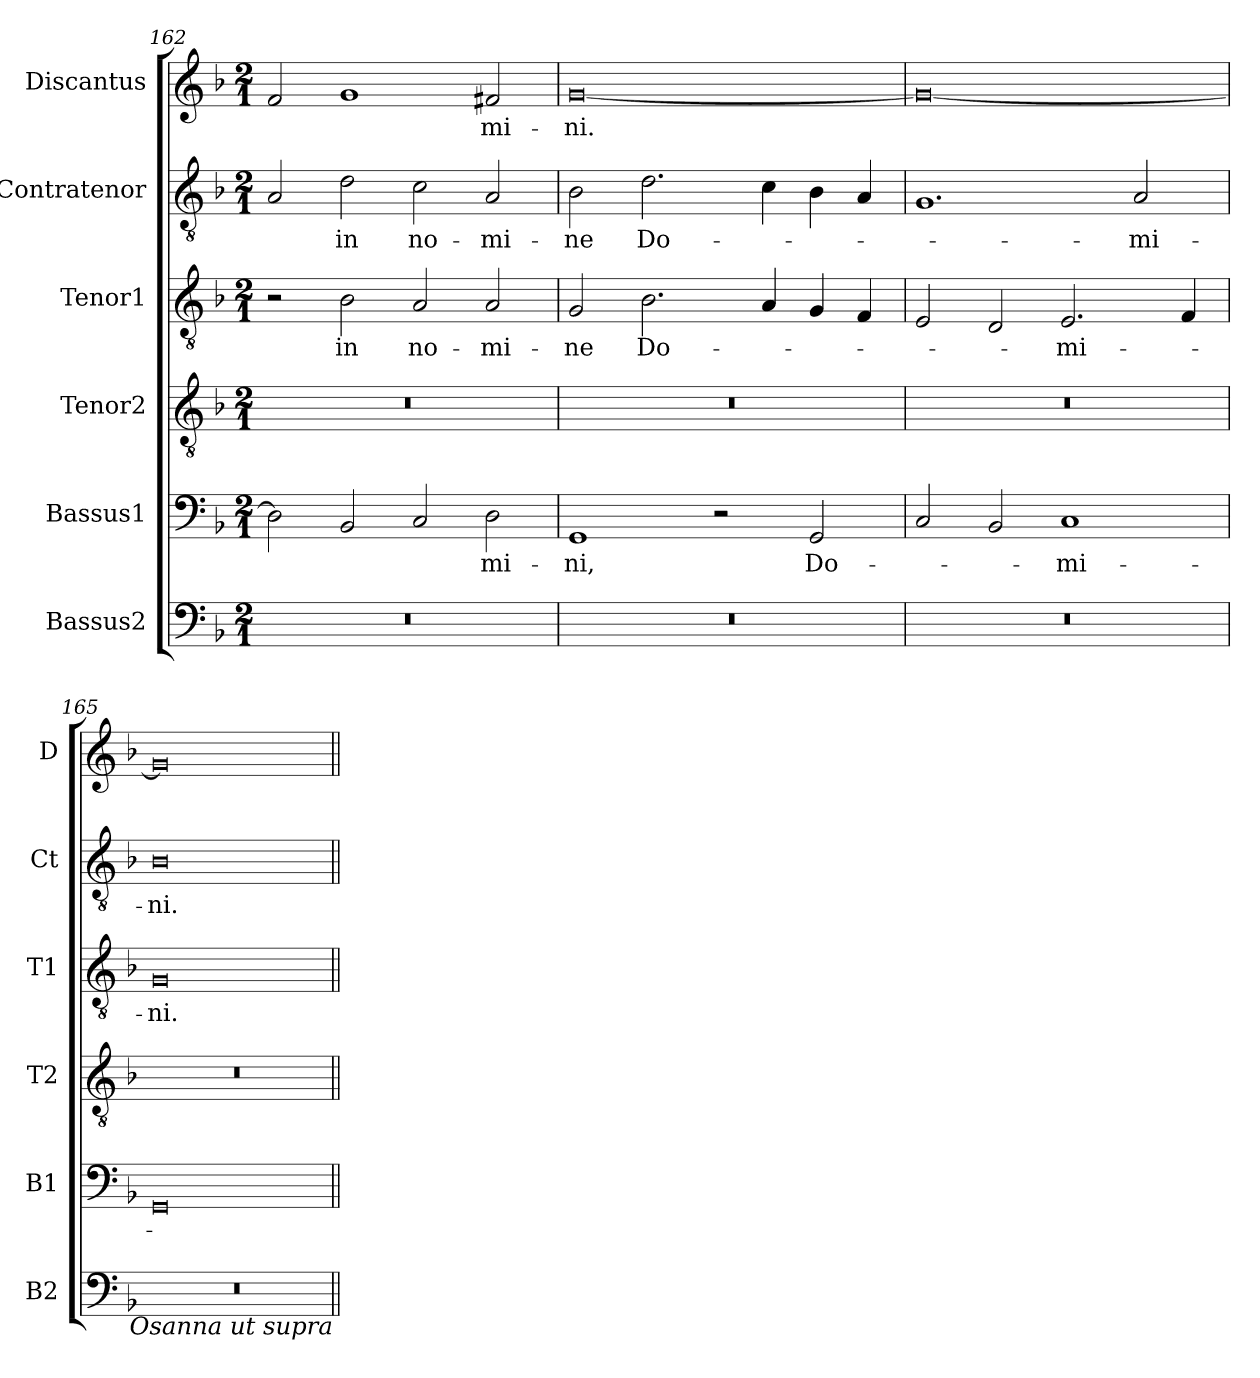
**kern	**kern	**text	**kern	**kern	**text	**kern	**text	**kern	**text
*part6	*part5	*part5	*part4	*part3	*part3	*part2	*part2	*part1	*part1
*staff6	*staff5	*staff5	*staff4	*staff3	*staff3	*staff2	*staff2	*staff1	*staff1
*I"Bassus2	*I"Bassus1	*	*I"Tenor2	*I"Tenor1	*	*I"Contratenor	*	*I"Discantus	*
*I'B2	*I'B1	*	*I'T2	*I'T1	*	*I'Ct	*	*I'D	*
*clefF4	*clefF4	*	*clefGv2	*clefGv2	*	*clefGv2	*	*clefG2	*
*k[b-]	*k[b-]	*	*k[b-]	*k[b-]	*	*k[b-]	*	*k[b-]	*
*M2/1	*M2/1	*	*M2/1	*M2/1	*	*M2/1	*	*M2/1	*
=162	=162	=162	=162	=162	=162	=162	=162	=162	=162
0r	2D\]	.	0r	2r	.	2A/	.	2f/	.
.	2BB-/	.	.	2B-\	in	2d\	-in	1g	.
.	2C/	.	.	2A/	no-	2c\	no-	.	.
.	2D\	-mi-	.	2A/	-mi-	2A/	-mi-	2f#X/	-mi-
=163	=163	=163	=163	=163	=163	=163	=163	=163	=163
0r	1GG	-ni,	0r	2G/	-ne	2B-\	-ne	[0g	-ni.
.	.	.	.	2.B-\	Do-	2.d\	Do-	.	.
.	2r	.	.	.	.	.	.	.	.
.	.	.	.	4A/	.	4c\	.	.	.
.	2GG/	Do-	.	4G/	.	4B-\	.	.	.
.	.	.	.	4F/	.	4A/	.	.	.
=164	=164	=164	=164	=164	=164	=164	=164	=164	=164
0r	2C/	.	0r	2E/	.	1.G	.	0g_	.
.	2BB-/	.	.	2D/	.	.	.	.	.
.	1C	-mi-	.	2.E/	-mi-	.	.	.	.
.	.	.	.	.	.	2A/	-mi-	.	.
.	.	.	.	4F/	.	.	.	.	.
=165	=165	=165	=165	=165	=165	=165	=165	=165	=165
0r	0GG	.	0r	0G	-ni.	0B-	-ni.	0g]	.
!LO:TX:b:i:rj:t=Osanna ut supra	!	!	!	!	!	!	!	!	!
=||	=||	=||	=||	=||	=||	=||	=||	=||	=||
*-	*-	*-	*-	*-	*-	*-	*-	*-	*-
